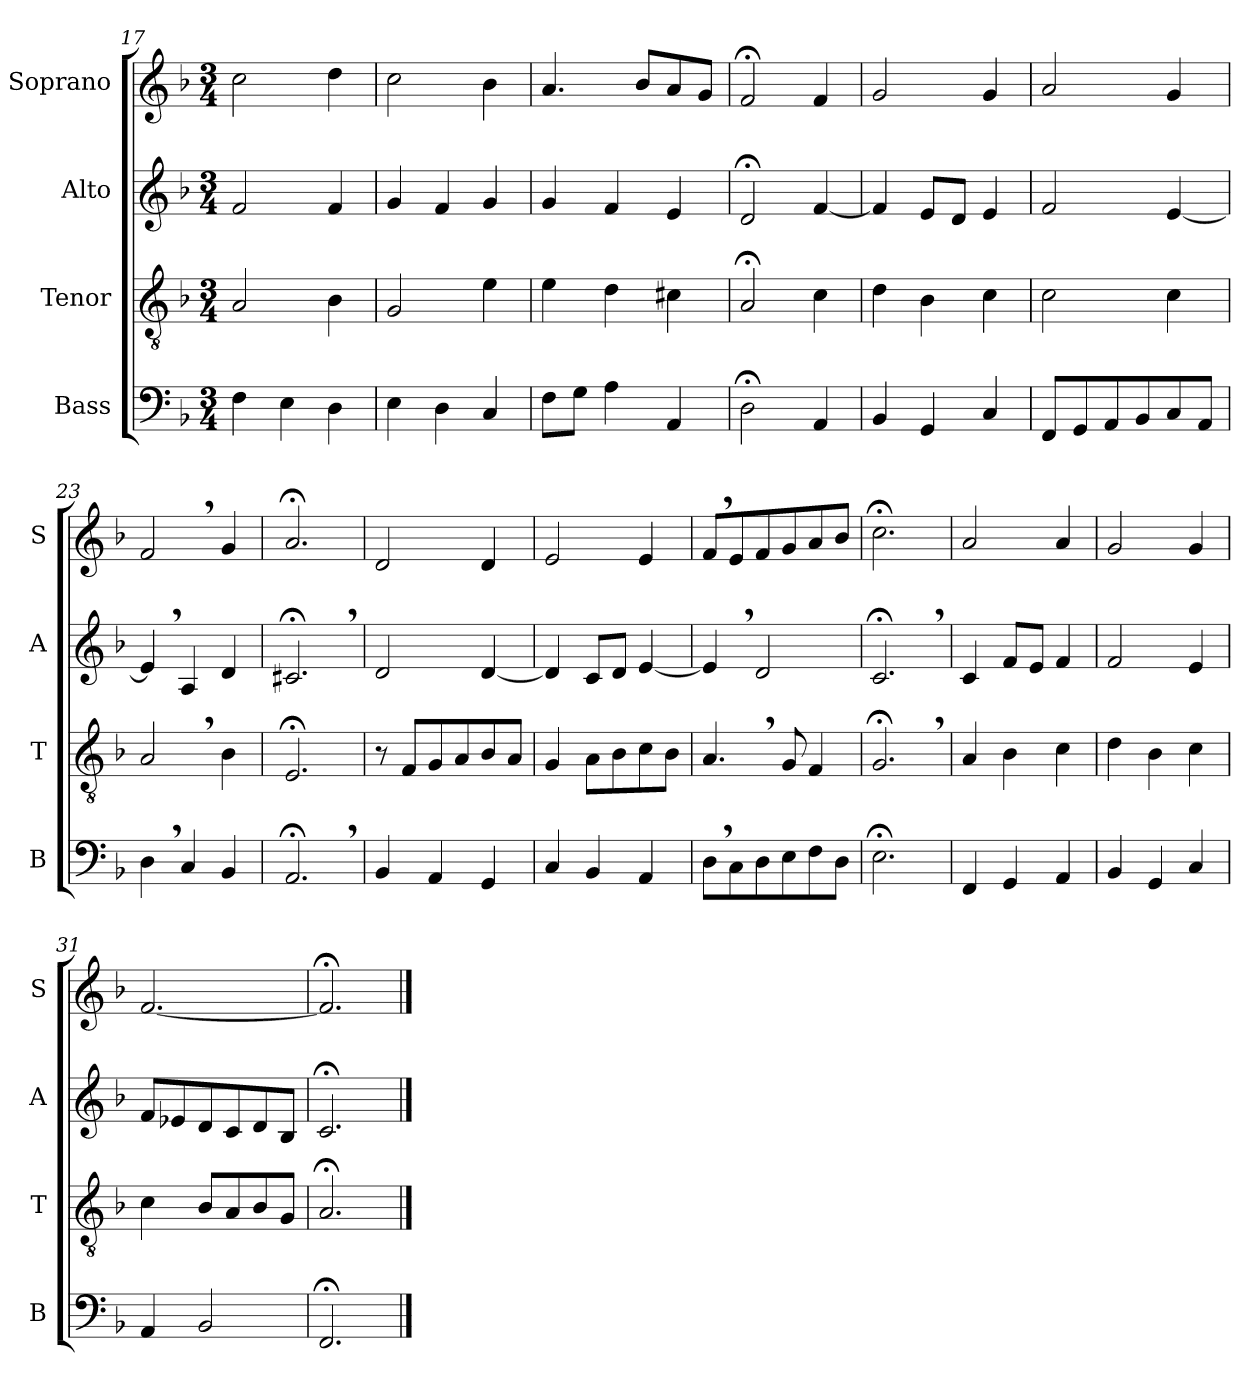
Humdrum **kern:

**kern	**kern	**kern	**kern
*part4	*part3	*part2	*part1
*staff4	*staff3	*staff2	*staff1
*I"Bass	*I"Tenor	*I"Alto	*I"Soprano
*I'B	*I'T	*I'A	*I'S
*clefF4	*clefGv2	*clefG2	*clefG2
*k[b-]	*k[b-]	*k[b-]	*k[b-]
*M3/4	*M3/4	*M3/4	*M3/4
=17	=17	=17	=17
4F\	2A/	2f/	2cc\
4E\	.	.	.
4D\	4B-\	4f/	4dd\
=18	=18	=18	=18
4E\	2G/	4g/	2cc\
4D\	.	4f/	.
4C/	4e\	4g/	4b-\
=19	=19	=19	=19
8F\L	4e\	4g/	4.a:/
8G\J	.	.	.
4A\	4d\	4f/	.
.	.	.	8b-/L
4AA/	4c#X\	4e/	8a/
.	.	.	8g/J
=20	=20	=20	=20
2D;<\	2A;</	2d;</	2f;</
4AA/	4c\	[4f/	4f/
=21	=21	=21	=21
4BB-/	4d\	4f/]	2g/
4GG/	4B-\	8e/L	.
.	.	8d/J	.
4C/	4c\	4e/	4g/
=22	=22	=22	=22
8FF/L	2c\	2f/	2a/
8GG/	.	.	.
8AA/	.	.	.
8BB-/	.	.	.
8C/	4c\	[4e/	4g/
8AA/J	.	.	.
=23	=23	=23	=23
4D,\	2A,/	4e,/]	2f,/
4C/	.	4A/	.
4BB-/	4B-\	4d/	4g/
=24	=24	=24	=24
2.AA;<,/	2.E;</	2.c#X;<,/	2.a;</
=25	=25	=25	=25
4BB-/	8r	2d/	2d/
.	8F/L	.	.
4AA/	8G/	.	.
.	8A/	.	.
4GG/	8B-/	[4d/	4d/
.	8A/J	.	.
=26	=26	=26	=26
4C/	4G/	4d/]	2e/
4BB-/	8A\L	8c/L	.
.	8B-\	8d/J	.
4AA/	8c\	[4e/	4e/
.	8B-\J	.	.
=27	=27	=27	=27
8D,\L	4.A,/	4e,/]	8f,/L
8C\	.	.	8e/
8D\	.	2d/	8f/
8E\	8G/	.	8g/
8F\	4F/	.	8a/
8D\J	.	.	8b-/J
=28	=28	=28	=28
2.E;<\	2.G;<,/	2.c;<,/	2.cc;<\
=29	=29	=29	=29
4FF/	4A/	4c/	2a/
4GG/	4B-\	8f/L	.
.	.	8e/J	.
4AA/	4c\	4f/	4a/
=30	=30	=30	=30
4BB-/	4d\	2f/	2g/
4GG/	4B-\	.	.
4C/	4c\	4e/	4g/
=31	=31	=31	=31
4AA/	4c\	8f/L	[2.f/
.	.	8e-X/	.
2BB-/	8B-/L	8d/	.
.	8A/	8c/	.
.	8B-/	8d/	.
.	8G/J	8B-/J	.
=32	=32	=32	=32
2.FF;</	2.A;</	2.c;</	2.f;</]
==	==	==	==
*-	*-	*-	*-
